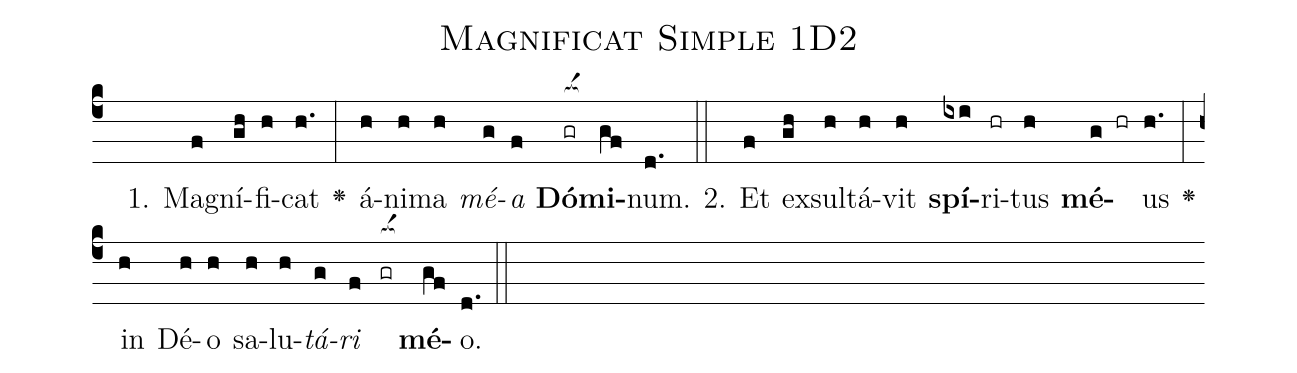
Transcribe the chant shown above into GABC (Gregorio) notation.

name: Magnificat Simple 1D2;
office-part: Magnificat;
%%
(c4)()() 1. M{a}(f)gní(gh)fi(h)cat(h.) <v>\greheightstar</v>(:) á(h)ni(h)ma(h) <i>mé</i>(g)<i>a</i>(f) <b>Dó</b>(gr[ocba:1{])<b>mi</b>(gf[ocba:1}])num.(d.) (::)
2. Et(f) ex(gh)sul(h)tá(h)vit(h) <b>spí</b>(ixi)ri(hr)tus(h) <b>mé</b>(g hr)us(h.) <v>\greheightstar</v>(:) in(h) Dé(h)o(h) sa(h)lu(h)<i>tá</i>(g)<i>ri</i>(f) (gr[ocba:1{]) <b>mé</b>(gf[ocba:1}])o.(d.) (::)

%E(h) u(h) o(g) u(f) a(gf) e.(d.) (::)
